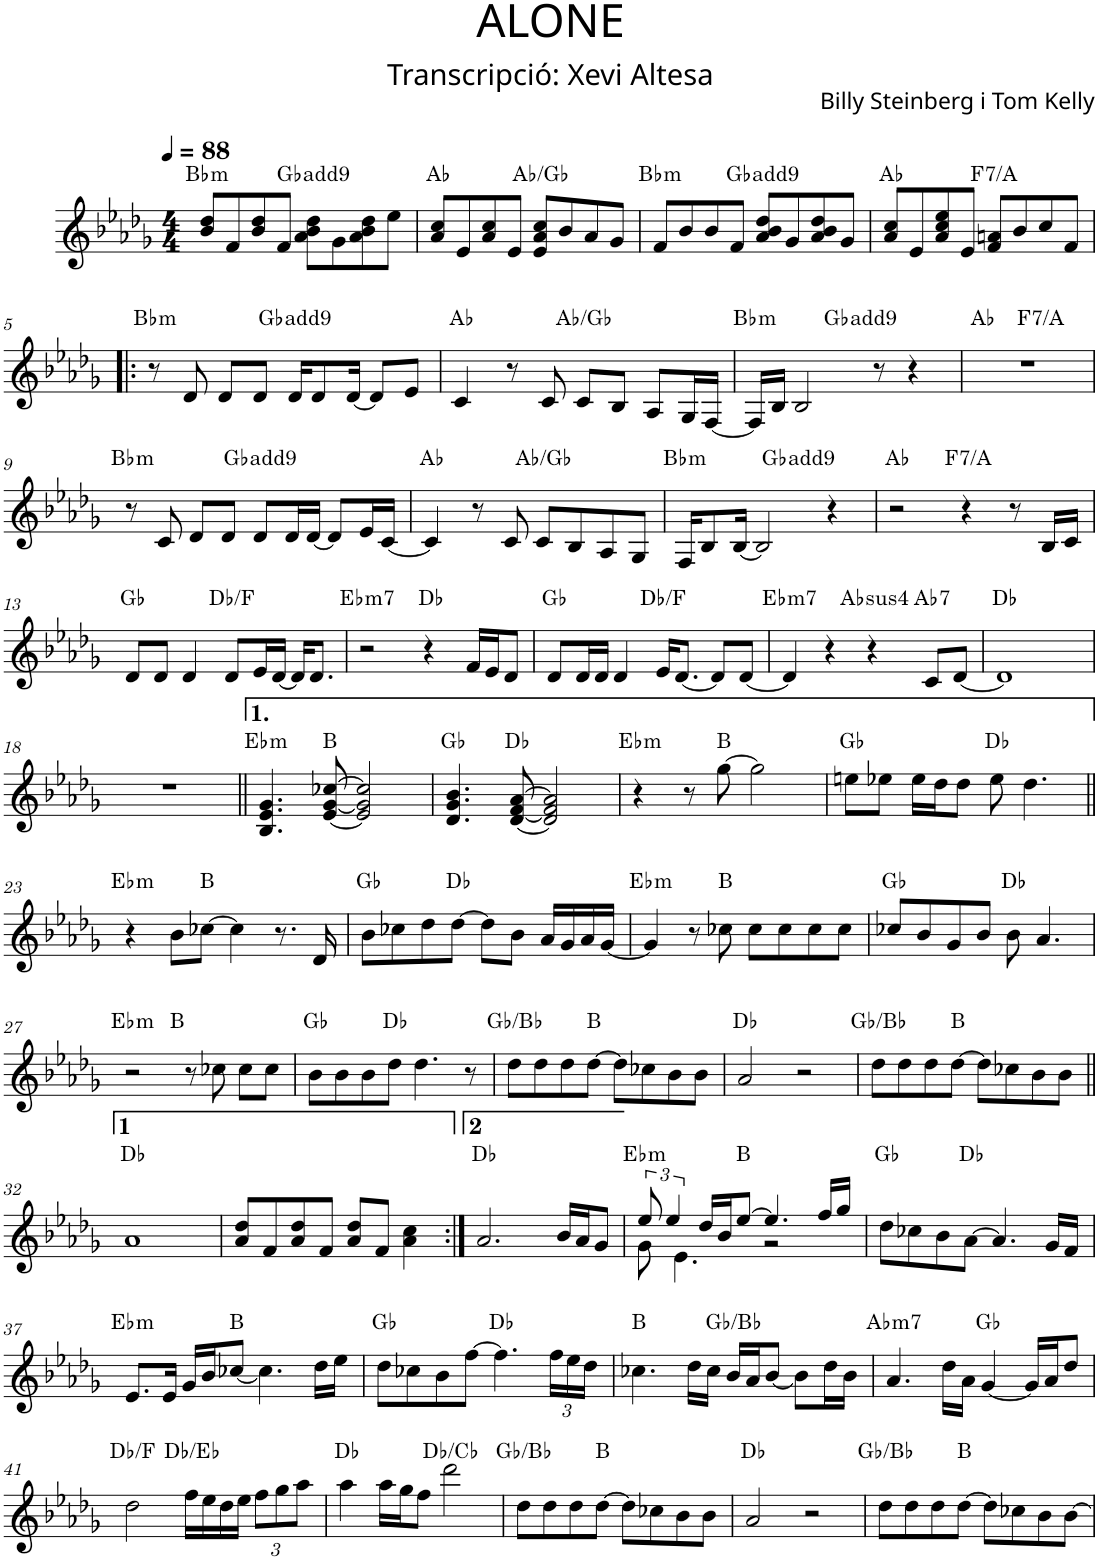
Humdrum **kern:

**kern	**harte
*part1	*part1
*staff1	*
*I"P1	*
*clefG2	*
*k[b-e-a-d-g-]	*
*b-:	*
*M4/4	*
*MM88	*
=1	=1
!	!LO:H:kt=m
8b-/ 8dd-/L	Bb:min
8f/	.
8b-/ 8dd-/	.
8f/J	.
8a-\ 8b-\ 8dd-\L	Gb:maj(9)
8g-\	.
8a-\ 8b-\ 8dd-\	.
8ee-\J	.
=2	=2
8a-/ 8cc/L	Ab:maj
8e-/	.
8a-/ 8cc/	.
8e-/J	.
8e-/ 8a-/ 8cc/L	Ab:maj/b7
8b-/	.
8a-/	.
8g-/J	.
=3	=3
!	!LO:H:kt=m
8f/L	Bb:min
8b-/	.
8b-/	.
8f/J	.
8a-/ 8b-/ 8dd-/L	Gb:maj(9)
8g-/	.
8a-/ 8b-/ 8dd-/	.
8g-/J	.
=4	=4
8a-/ 8cc/L	Ab:maj
8e-/	.
8a-/ 8cc/ 8ee-/	.
8e-/J	.
!	!LO:H:kt=7
8f/ 8an/L	F:7/3
8b-/	.
8cc/	.
8f/J	.
!!LO:LB:g=z
=5!|:	=5!|:
!	!LO:H:kt=m
8r	Bb:min
8d-/	.
8d-/L	.
8d-/J	.
16d-/KL	Gb:maj(9)
8d-/	.
[<16d-/Jk	.
8d-/L]	.
8e-/J	.
=6	=6
4c/	Ab:maj
8r	.
8c/	.
8c/L	Ab:maj/b7
8B-/J	.
8A-/L	.
16G-/L	.
[<16F/JJ	.
=7	=7
!	!LO:H:kt=m
*^	*
16F/LL]	2ryy	Bb:min
16B-/JJ	.	.
2B-/	.	.
.	2ryy	Gb:maj(9)
8r	.	.
4r	.	.
=8	=8	=8
1r	2ryy	Ab:maj
!	!	!LO:H:kt=7
.	2ryy	F:7/3
!!LO:LB:g=z	!!
=9	=9	=9
!	!	!LO:H:kt=m
*v	*v	*
8r	Bb:min
8c/	.
8d-/L	.
8d-/J	.
8d-/L	Gb:maj(9)
16d-/L	.
[<16d-/JJ	.
8d-/L]	.
16e-/L	.
[<16c/JJ	.
=10	=10
4c/]	Ab:maj
8r	.
8c/	.
8c/L	Ab:maj/b7
8B-/	.
8A-/	.
8G-/J	.
=11	=11
!	!LO:H:kt=m
*^	*
16F/KL	2ryy	Bb:min
8B-/	.	.
[<16B-/Jk	.	.
2B-/]	.	.
.	2ryy	Gb:maj(9)
4r	.	.
*v	*v	*
=12	=12
2r	Ab:maj
!	!LO:H:kt=7
4r	F:7/3
8r	.
16B-/LL	.
16c/JJ	.
!!LO:LB:g=z
=13	=13
8d-/L	Gb:maj
8d-/J	.
4d-/	.
8d-/L	Db:maj/3
16e-/L	.
[<16d-/JJ	.
16d-/KL]	.
8.d-/J	.
=14	=14
!	!LO:H:kt=m7
2r	Eb:min7
4r	Db:maj
16f/LL	.
16e-/J	.
8d-/J	.
=15	=15
8d-/L	Gb:maj
16d-/L	.
16d-/JJ	.
4d-/	.
16e-/KL	Db:maj/3
[<8.d-/J	.
8d-/L]	.
[<8d-/J	.
=16	=16
!	!LO:H:kt=m7
4d-/]	Eb:min7
4r	.
!	!LO:H:kt=4
4r	Ab:sus4
!	!LO:H:kt=7
8c/L	Ab:7
[<8d-/J	.
=17	=17
1d-]	Db:maj
!!LO:LB:g=z
=18	=18
1r	.
=19||	=19||
!	!LO:H:kt=m
4.B-/ 4.e-/ 4.g-/	Eb:min
[<8e-/ [<8g-/ [>8cc-X/	B:maj
2e-/] 2g-/] 2cc-/]	.
=20	=20
4.d-/ 4.g-/ 4.b-/	Gb:maj
[<8d-/ [<8f/ [>8a-/	Db:maj
2d-/] 2f/] 2a-/]	.
=21	=21
!	!LO:H:kt=m
4r	Eb:min
8r	.
[>8gg-\	B:maj
2gg-\]	.
=22	=22
8een\L	Gb:maj
8ee-X\J	.
16ee-\LL	.
16dd-\J	.
8dd-\J	.
8ee-\	Db:maj
4.dd-\	.
!!LO:LB:g=z
=23||	=23||
!	!LO:H:kt=m
4r	Eb:min
8b-\L	.
[>8cc-X\J	B:maj
4cc-\]	.
8.r	.
16d-/	.
=24	=24
8b-\L	Gb:maj
8cc-X\	.
8dd-\	.
[>8dd-\J	Db:maj
8dd-\L]	.
8b-\J	.
16a-/LL	.
16g-/	.
16a-/	.
[<16g-/JJ	.
=25	=25
!	!LO:H:kt=m
4g-/]	Eb:min
8r	.
8cc-X\	B:maj
8cc-\L	.
8cc-\	.
8cc-\	.
8cc-\J	.
=26	=26
8cc-X/L	Gb:maj
8b-/	.
8g-/	.
8b-/J	.
8b-\	Db:maj
4.a-/	.
!!LO:LB:g=z
=27	=27
!	!LO:H:kt=m
*^	*
2r	4.ryy	Eb:min
.	2ryy	B:maj
8r	.	.
8cc-X\	.	.
8cc-\L	.	.
8cc-\J	8ryy	.
*v	*v	*
=28	=28
8b-\L	Gb:maj
8b-\	.
8b-\	.
8dd-\J	Db:maj
4.dd-\	.
8r	.
=29	=29
8dd-\L	Gb:maj/3
8dd-\	.
8dd-\	.
[>8dd-\J	B:maj
8dd-\L]	.
8cc-X\	.
8b-\	.
8b-\J	.
=30	=30
2a-/	Db:maj
2r	.
=31	=31
8dd-\L	Gb:maj/3
8dd-\	.
8dd-\	.
[>8dd-\J	B:maj
8dd-\L]	.
8cc-X\	.
8b-\	.
8b-\J	.
!!LO:LB:g=z
=32||	=32||
1a-	Db:maj
=33	=33
8a-/ 8dd-/L	.
8f/	.
8a-/ 8dd-/	.
8f/J	.
8a-/ 8dd-/L	.
8f/J	.
4a-\ 4cc\	.
=34:|!	=34:|!
2.a-/	Db:maj
16b-/LL	.
16a-/J	.
8g-/J	.
=35	=35
*^	*
!	!	!LO:H:kt=m
12ee-/	8g-\	Eb:min
6ee-/	.	.
.	4.e-\	.
16dd-/LL	.	.
16b-/J	.	.
[>8ee-/J	.	B:maj
4.ee-/]	2r	.
16ff/LL	.	.
16gg-/JJ	.	.
*v	*v	*
=36	=36
8dd-\L	Gb:maj
8cc-X\	.
8b-\	.
[>8a-\J	Db:maj
4.a-/]	.
16g-/LL	.
16f/JJ	.
!!LO:LB:g=z
=37	=37
!	!LO:H:kt=m
8.e-/L	Eb:min
16e-/Jk	.
16g-/LL	.
16b-/J	.
[<8cc-X/J	B:maj
4.cc-\]	.
16dd-\LL	.
16ee-\JJ	.
=38	=38
8dd-\L	Gb:maj
8cc-X\	.
8b-\	.
[>8ff\J	.
4.ff\]	Db:maj
*Xbrackettup	*
24ff\LL	.
24ee-\	.
24dd-\JJ	.
=39	=39
4.cc-X\	B:maj
16dd-\LL	.
16cc-\JJ	.
16b-/LL	Gb:maj/3
16a-/J	.
[<8b-/J	.
8b-\L]	.
16dd-\L	.
16b-\JJ	.
=40	=40
!	!LO:H:kt=m7
4.a-/	Ab:min7
16dd-\LL	.
16a-\JJ	.
[<4g-/	Gb:maj
16g-/LL]	.
16a-/J	.
8dd-/J	.
!!LO:LB:g=z
=41	=41
2dd-\	Db:maj/3
16ff\LL	Db:maj/2
16ee-\	.
16dd-\	.
16ee-\JJ	.
12ff\L	.
12gg-\	.
12aa-\J	.
=42	=42
4aa-\	Db:maj
16aa-\LL	.
16gg-\J	.
8ff\J	.
2ddd-\	Db:maj/b7
=43	=43
8dd-\L	Gb:maj/3
8dd-\	.
8dd-\	.
[>8dd-\J	B:maj
8dd-\L]	.
8cc-X\	.
8b-\	.
8b-\J	.
=44	=44
2a-/	Db:maj
2r	.
=45	=45
8dd-\L	Gb:maj/3
8dd-\	.
8dd-\	.
[>8dd-\J	B:maj
8dd-\L]	.
8cc-X\	.
8b-\	.
[>8b-\J	.
=	=
*-	*-
